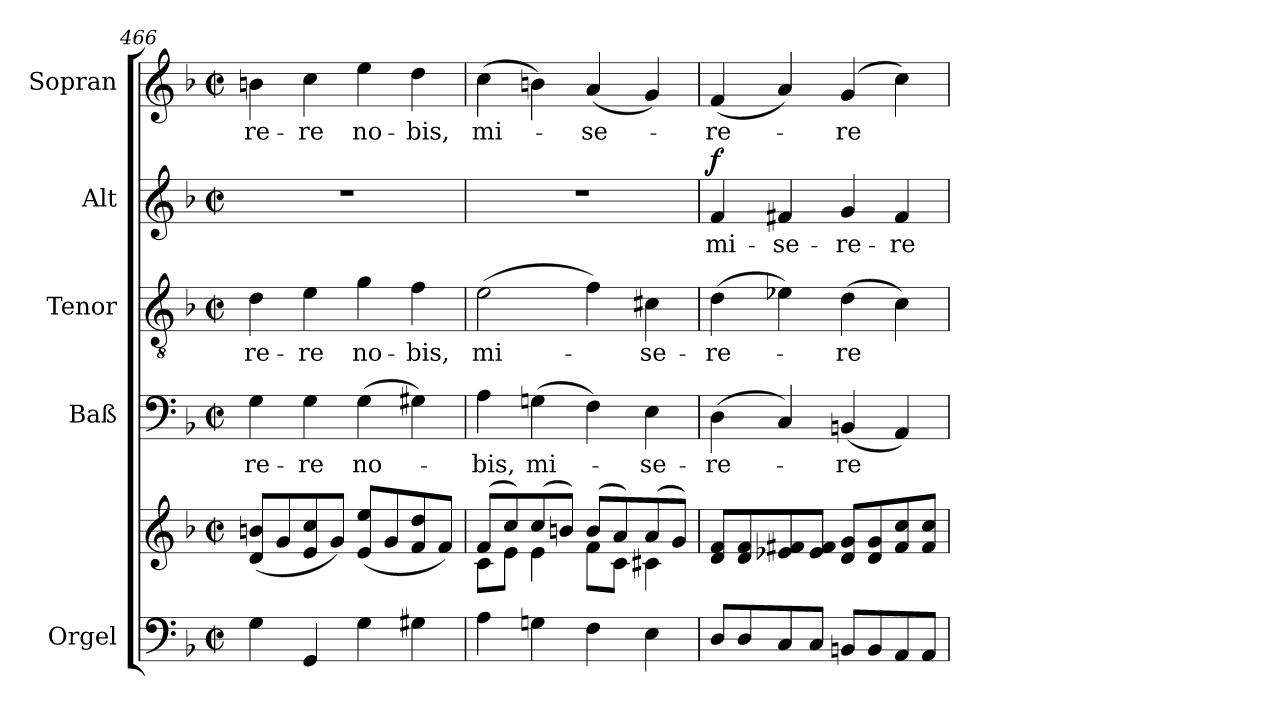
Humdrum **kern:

**kern	**kern	**kern	**text	**kern	**text	**kern	**text	**dynam	**kern	**text
*part5	*part5	*part4	*part4	*part3	*part3	*part2	*part2	*part2	*part1	*part1
*staff6	*staff5	*staff4	*staff4	*staff3	*staff3	*staff2	*staff2	*staff2	*staff1	*staff1
*I"Orgel	*	*I"Baß	*	*I"Tenor	*	*I"Alt	*	*	*I"Sopran	*
*I'Org.	*	*	*	*	*	*	*	*	*	*
*clefF4	*clefG2	*clefF4	*	*clefGv2	*	*clefG2	*	*	*clefG2	*
*k[b-]	*k[b-]	*k[b-]	*	*k[b-]	*	*k[b-]	*	*	*k[b-]	*
*F:	*F:	*F:	*	*F:	*	*F:	*	*	*F:	*
*M2/2	*M2/2	*M2/2	*	*M2/2	*	*M2/2	*	*	*M2/2	*
*met(c|)	*met(c|)	*met(c|)	*	*met(c|)	*	*met(c|)	*	*	*met(c|)	*
=466	=466	=466	=466	=466	=466	=466	=466	=466	=466	=466
!	!	!	!LO:LY:b	!	!LO:LY:b	!	!	!	!	!LO:LY:b
4G\	(<8d/ 8bn/L	4G\	-re-	4d\	-re-	1r	.	.	4bn\	-re-
.	8g/	.	.	.	.	.	.	.	.	.
!	!	!	!LO:LY:b	!	!LO:LY:b	!	!	!	!	!LO:LY:b
4GG/	8e/ 8cc/	4G\	-re	4e\	-re	.	.	.	4cc\	-re
.	8g/J)	.	.	.	.	.	.	.	.	.
!	!	!	!LO:LY:b	!	!LO:LY:b	!	!	!	!	!LO:LY:b
4G\	(<8e/ 8ee/L	(>4G\	no-	4g\	no-	.	.	.	4ee\	no-
.	8g/	.	.	.	.	.	.	.	.	.
!	!	!	!	!	!LO:LY:b	!	!	!	!	!LO:LY:b
4G#X\	8f/ 8dd/	4G#X\)	.	4f\	-bis,	.	.	.	4dd\	-bis,
.	8f/J)	.	.	.	.	.	.	.	.	.
=467	=467	=467	=467	=467	=467	=467	=467	=467	=467	=467
*	*^	*	*	*	*	*	*	*	*	*
!	!	!	!	!LO:LY:b	!	!LO:LY:b	!	!	!	!	!LO:LY:b
4A\	(>8f/L	8c\L	4A\	-bis,	(>2e\	mi-	1r	.	.	(>4cc\	mi-
.	8cc/)	8e\J	.	.	.	.	.	.	.	.	.
!	!	!	!	!LO:LY:b	!	!	!	!	!	!	!
4Gn\	(>8cc/	4e\	(>4Gn\	mi-	.	.	.	.	.	4bn\)	.
.	8bn/J)	.	.	.	.	.	.	.	.	.	.
!	!	!	!	!	!	!	!	!	!	!	!LO:LY:b
4F\	(>8b/L	8f\L	4F\)	.	4f\)	.	.	.	.	(<4a/	-se-
.	8a/)	8c\J	.	.	.	.	.	.	.	.	.
!	!	!	!	!LO:LY:b	!	!LO:LY:b	!	!	!	!	!
4E\	(>8a/	4c#X\	4E\	-se-	4c#X\	-se-	.	.	.	4g/)	.
.	8g/J)	.	.	.	.	.	.	.	.	.	.
*	*v	*v	*	*	*	*	*	*	*	*	*
!!LO:PB:g=z
=468	=468	=468	=468	=468	=468	=468	=468	=468	=468	=468
!	!	!	!LO:LY:b	!	!LO:LY:b	!	!LO:LY:b	!LO:DY:a	!	!LO:LY:b
8D/L	8d/ 8f/L	(>4D\	-re-	(>4d\	-re-	4f/	mi-	f	(<4f/	-re-
8D/	8d/ 8f/	.	.	.	.	.	.	.	.	.
!	!	!	!	!	!	!	!LO:LY:b	!	!	!
8C/	8e-X/ 8f#X/	4C/)	.	4e-X\)	.	4f#X/	-se-	.	4a/)	.
8C/J	8e-/ 8f#/J	.	.	.	.	.	.	.	.	.
!	!	!	!LO:LY:b	!	!LO:LY:b	!	!LO:LY:b	!	!	!LO:LY:b
8BBn/L	8d/ 8g/L	(<4BBn/	-re	(>4d\	-re	4g/	-re-	.	(4g/	-re
8BB/	8d/ 8g/	.	.	.	.	.	.	.	.	.
!	!	!	!	!	!	!	!LO:LY:b	!	!	!
8AA/	8f#/ 8cc/	4AA/)	.	4c\)	.	4f#/	-re	.	4cc\)	.
8AA/J	8f#/ 8cc/J	.	.	.	.	.	.	.	.	.
=	=	=	=	=	=	=	=	=	=	=
*-	*-	*-	*-	*-	*-	*-	*-	*-	*-	*-
